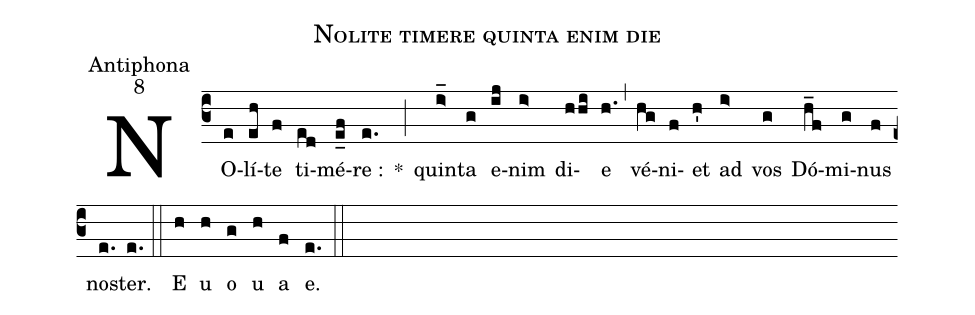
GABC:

name:Nolite timere quinta enim die;
office-part:Antiphona;
mode:8;
%%
(c3) NO(e)lí(eh)te(f) ti(ed)mé(e_f)re :(e.) *(;) quin(i_>)ta(g) e(ij)nim(i>) di(hhi)e(h.) (,) vé(hg)ni(f)et(h') ad(i>) vos(g) Dó(h_f)mi(g)nus(f) no(e.)ster.(e.) (::) E(h) u(h) o(g) u(h) a(f) e.(e.) (::)
